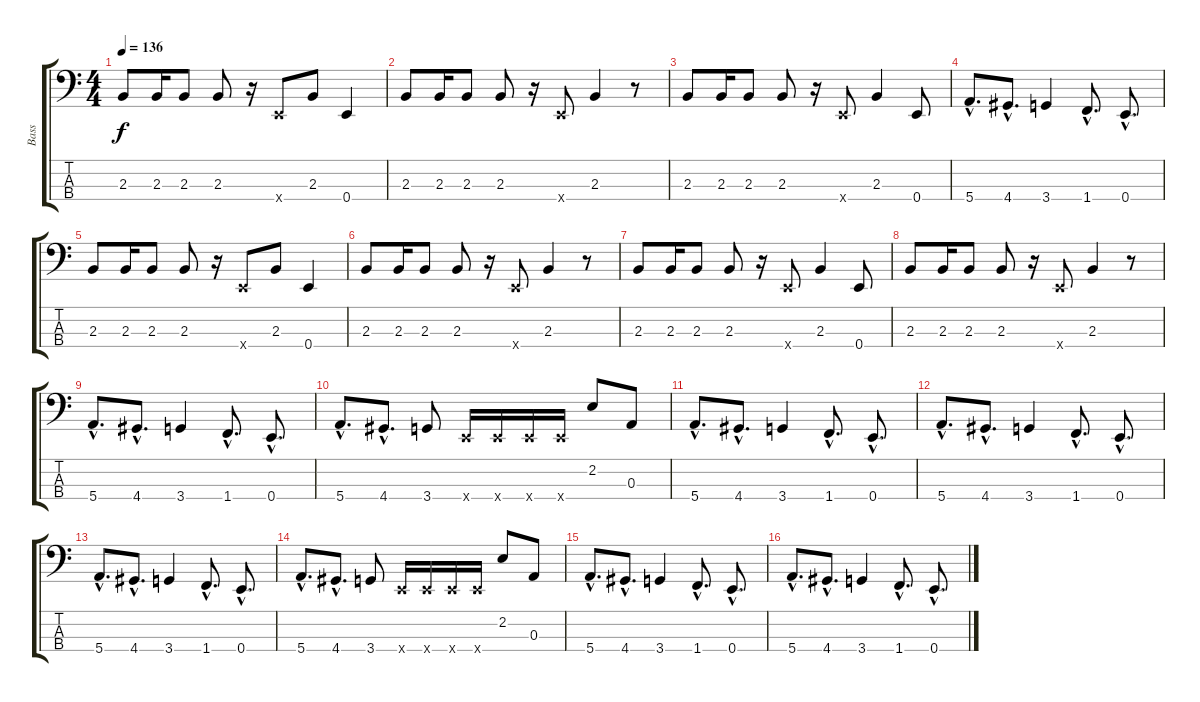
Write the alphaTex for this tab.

\track ("Bass" "Bass") {instrument electricbassfinger}
\staff {score tabs}
\tuning (G2 D2 A1 E1) {hide}
\ts (4 4)
\tempo 136
\clef f4
\ks c
2.3.8{dy f} 2.3.16 2.3.8 2.3.8 r.16 0.4{x}.8 2.3.8 0.4.4 |
2.3.8 2.3.16 2.3.8 2.3.8 r.16 0.4{x}.8 2.3.4 r.8 |
2.3.8 2.3.16 2.3.8 2.3.8 r.16 0.4{x}.8 2.3.4 0.4.8 |
5.4{hac}.8{d} 4.4{hac}.8{d} 3.4.4 1.4{hac}.8{d} 0.4{hac}.8{d} |
2.3.8 2.3.16 2.3.8 2.3.8 r.16 0.4{x}.8 2.3.8 0.4.4 |
2.3.8 2.3.16 2.3.8 2.3.8 r.16 0.4{x}.8 2.3.4 r.8 |
2.3.8 2.3.16 2.3.8 2.3.8 r.16 0.4{x}.8 2.3.4 0.4.8 |
2.3.8 2.3.16 2.3.8 2.3.8 r.16 0.4{x}.8 2.3.4 r.8 |
5.4{hac}.8{d} 4.4{hac}.8{d} 3.4.4 1.4{hac}.8{d} 0.4{hac}.8{d} |
5.4{hac}.8{d} 4.4{hac}.8{d} 3.4.8 0.4{x}.16 0.4{x}.16 0.4{x}.16 0.4{x}.16 2.2.8 0.3.8 |
5.4{hac}.8{d} 4.4{hac}.8{d} 3.4.4 1.4{hac}.8{d} 0.4{hac}.8{d} |
5.4{hac}.8{d} 4.4{hac}.8{d} 3.4.4 1.4{hac}.8{d} 0.4{hac}.8{d} |
5.4{hac}.8{d} 4.4{hac}.8{d} 3.4.4 1.4{hac}.8{d} 0.4{hac}.8{d} |
5.4{hac}.8{d} 4.4{hac}.8{d} 3.4.8 0.4{x}.16 0.4{x}.16 0.4{x}.16 0.4{x}.16 2.2.8 0.3.8 |
5.4{hac}.8{d} 4.4{hac}.8{d} 3.4.4 1.4{hac}.8{d} 0.4{hac}.8{d} |
5.4{hac}.8{d} 4.4{hac}.8{d} 3.4.4 1.4{hac}.8{d} 0.4{hac}.8{d}
